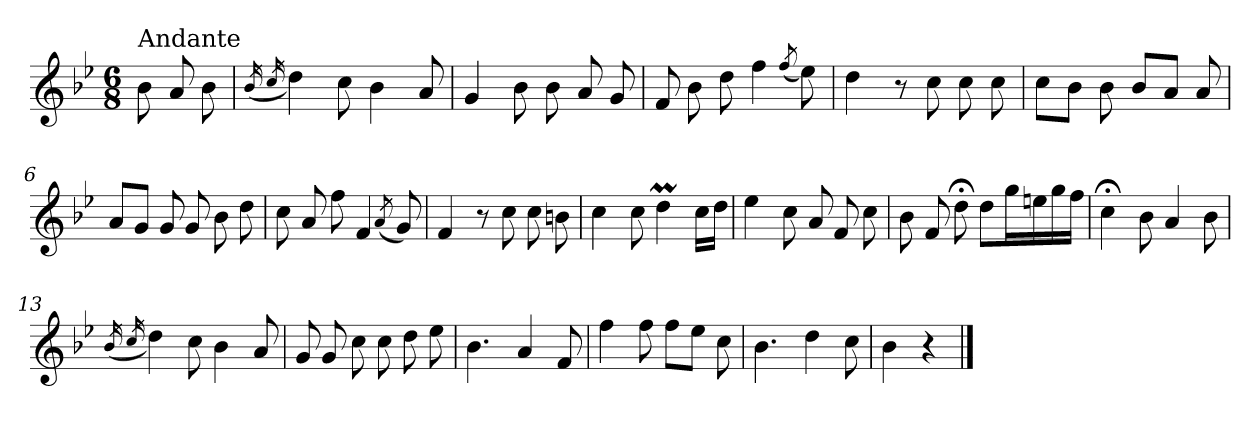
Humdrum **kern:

**kern
*part1
*staff1
*clefG2
*k[b-e-]
*B-:
*M6/8
=
!LO:TX:a:t=Andante
8b-\
8a/
8b-\
=1
(<16qb-/
16qcc/
4dd\)
8cc\
4b-\
8a/
=2
4g/
8b-\
8b-\
8a/
8g/
=3
8f/
8b-\
8dd\
4ff\
(<8qff/
8ee-\)
=4
4dd\
8r
8cc\
8cc\
8cc\
=5
8cc\L
8b-\J
8b-\
8b-/L
8a/J
8a/
!!LO:LB:g=z
=6
8a/L
8g/J
8g/
8g/
8b-\
8dd\
=7
8cc\
8a/
8ff\
4f/
(<8qa/
8g/)
=8
4f/
8r
8cc\
8cc\
8bn\
=9
4cc\
8cc\
4ddm\
16cc\LL
16dd\JJ
=10
4ee-\
8cc\
8a/
8f/
8cc\
=11
8b-\
8f/
8dd;<\
8dd\L
16gg\L
16een\
16gg\
16ff\JJ
!!LO:LB:g=z
=12
4cc;<\
8b-\
4a/
8b-\
=13
(<16qb-/
16qcc/
4dd\)
8cc\
4b-\
8a/
=14
8g/
8g/
8cc\
8cc\
8dd\
8ee-\
=15
4.b-\
4a/
8f/
=16
4ff\
8ff\
8ff\L
8ee-\J
8cc\
=17
4.b-\
4dd\
8cc\
=18
4b-\
4r
==
*-
